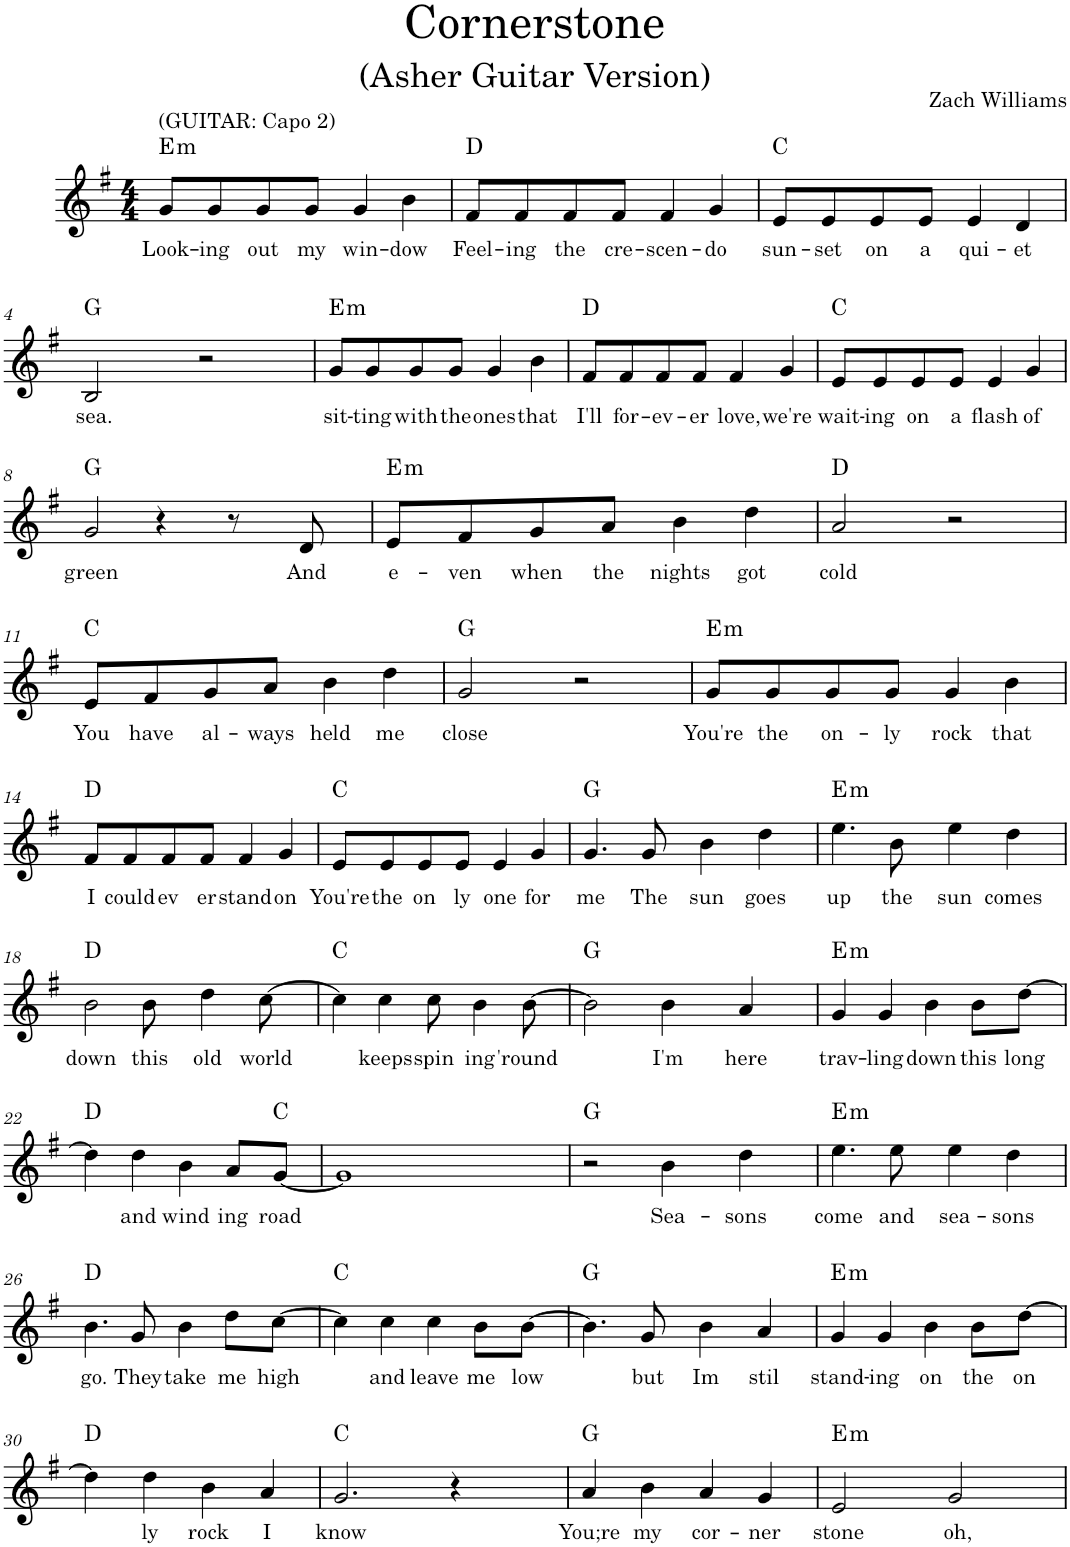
**kern	**text	**harte
*part1	*part1	*part1
*staff1	*staff1	*
*I"Piano	*	*
*I'Pno.	*	*
*clefG2	*	*
*k[f#]	*	*
*M4/4	*	*
=1	=1	=1
!LO:TX:a:t=(GUITAR&colon; Capo 2)	!	!
!	!LO:LY:b	!LO:H:kt=m
8g/L	Look-	E:min
!	!LO:LY:b	!
8g/	-ing	.
!	!LO:LY:b	!
8g/	out	.
!	!LO:LY:b	!
8g/J	my	.
!	!LO:LY:b	!
4g/	win-	.
!	!LO:LY:b	!
4b\	-dow	.
=2	=2	=2
!	!LO:LY:b	!
8f#/L	Feel-	D:maj
!	!LO:LY:b	!
8f#/	-ing	.
!	!LO:LY:b	!
8f#/	the	.
!	!LO:LY:b	!
8f#/J	cre-	.
!	!LO:LY:b	!
4f#/	-scen-	.
!	!LO:LY:b	!
4g/	-do	.
=3	=3	=3
!	!LO:LY:b	!
8e/L	sun-	C:maj
!	!LO:LY:b	!
8e/	-set	.
!	!LO:LY:b	!
8e/	on	.
!	!LO:LY:b	!
8e/J	a	.
!	!LO:LY:b	!
4e/	qui-	.
!	!LO:LY:b	!
4d/	-et	.
!!LO:LB:g=z
=4	=4	=4
!	!LO:LY:b	!
2B/	sea.	G:maj
2r	.	.
=5	=5	=5
!	!LO:LY:b	!LO:H:kt=m
8g/L	sit-	E:min
!	!LO:LY:b	!
8g/	-ting	.
!	!LO:LY:b	!
8g/	with	.
!	!LO:LY:b	!
8g/J	the	.
!	!LO:LY:b	!
4g/	ones	.
!	!LO:LY:b	!
4b\	that	.
=6	=6	=6
!	!LO:LY:b	!
8f#/L	I'll	D:maj
!	!LO:LY:b	!
8f#/	for-	.
!	!LO:LY:b	!
8f#/	-ev-	.
!	!LO:LY:b	!
8f#/J	-er	.
!	!LO:LY:b	!
4f#/	love,	.
!	!LO:LY:b	!
4g/	we're	.
=7	=7	=7
!	!LO:LY:b	!
8e/L	wait-	C:maj
!	!LO:LY:b	!
8e/	-ing	.
!	!LO:LY:b	!
8e/	on	.
!	!LO:LY:b	!
8e/J	a	.
!	!LO:LY:b	!
4e/	flash	.
!	!LO:LY:b	!
4g/	of	.
!!LO:LB:g=z
=8	=8	=8
!	!LO:LY:b	!
2g/	green	G:maj
4r	.	.
8r	.	.
!	!LO:LY:b	!
8d/	And	.
=9	=9	=9
!	!LO:LY:b	!LO:H:kt=m
8e/L	e-	E:min
!	!LO:LY:b	!
8f#/	-ven	.
!	!LO:LY:b	!
8g/	when	.
!	!LO:LY:b	!
8a/J	the	.
!	!LO:LY:b	!
4b\	nights	.
!	!LO:LY:b	!
4dd\	got	.
=10	=10	=10
!	!LO:LY:b	!
2a/	cold	D:maj
2r	.	.
!!LO:LB:g=z
=11	=11	=11
!	!LO:LY:b	!
8e/L	You	C:maj
!	!LO:LY:b	!
8f#/	have	.
!	!LO:LY:b	!
8g/	al-	.
!	!LO:LY:b	!
8a/J	-ways	.
!	!LO:LY:b	!
4b\	held	.
!	!LO:LY:b	!
4dd\	me	.
=12	=12	=12
!	!LO:LY:b	!
2g/	close	G:maj
2r	.	.
=13	=13	=13
!	!LO:LY:b	!LO:H:kt=m
8g/L	You're	E:min
!	!LO:LY:b	!
8g/	the	.
!	!LO:LY:b	!
8g/	on-	.
!	!LO:LY:b	!
8g/J	-ly	.
!	!LO:LY:b	!
4g/	rock	.
!	!LO:LY:b	!
4b\	that	.
!!LO:LB:g=z
=14	=14	=14
!	!LO:LY:b	!
8f#/L	I	D:maj
!	!LO:LY:b	!
8f#/	could	.
!	!LO:LY:b	!
8f#/	ev	.
!	!LO:LY:b	!
8f#/J	er	.
!	!LO:LY:b	!
4f#/	stand	.
!	!LO:LY:b	!
4g/	on	.
=15	=15	=15
!	!LO:LY:b	!
8e/L	You're	C:maj
!	!LO:LY:b	!
8e/	the	.
!	!LO:LY:b	!
8e/	on	.
!	!LO:LY:b	!
8e/J	ly	.
!	!LO:LY:b	!
4e/	one	.
!	!LO:LY:b	!
4g/	for	.
=16	=16	=16
!	!LO:LY:b	!
4.g/	me	G:maj
!	!LO:LY:b	!
8g/	The	.
!	!LO:LY:b	!
4b\	sun	.
!	!LO:LY:b	!
4dd\	goes	.
=17	=17	=17
!	!LO:LY:b	!LO:H:kt=m
4.ee\	up	E:min
!	!LO:LY:b	!
8b\	the	.
!	!LO:LY:b	!
4ee\	sun	.
!	!LO:LY:b	!
4dd\	comes	.
!!LO:LB:g=z
=18	=18	=18
!	!LO:LY:b	!
2b\	down	D:maj
!	!LO:LY:b	!
8b\	this	.
!	!LO:LY:b	!
4dd\	old	.
!	!LO:LY:b	!
[8cc\	world	.
=19	=19	=19
4cc\]	.	C:maj
!	!LO:LY:b	!
4cc\	keeps	.
!	!LO:LY:b	!
8cc\	spin	.
!	!LO:LY:b	!
4b\	ing	.
!	!LO:LY:b	!
[8b\	'round	.
=20	=20	=20
2b\]	.	G:maj
!	!LO:LY:b	!
4b\	I'm	.
!	!LO:LY:b	!
4a/	here	.
=21	=21	=21
!	!LO:LY:b	!LO:H:kt=m
4g/	trav-	E:min
!	!LO:LY:b	!
4g/	-ling	.
!	!LO:LY:b	!
4b\	down	.
!	!LO:LY:b	!
8b\L	this	.
!	!LO:LY:b	!
[8dd\J	long	.
!!LO:LB:g=z
=22	=22	=22
4dd\]	.	D:maj
!	!LO:LY:b	!
4dd\	and	.
!	!LO:LY:b	!
4b\	wind	.
!	!LO:LY:b	!
8a/L	ing	.
!	!LO:LY:b	!
[8g/J	road	C:maj
=23	=23	=23
1g]	.	.
=24	=24	=24
2r	.	G:maj
!	!LO:LY:b	!
4b\	Sea-	.
!	!LO:LY:b	!
4dd\	-sons	.
=25	=25	=25
!	!LO:LY:b	!LO:H:kt=m
4.ee\	come	E:min
!	!LO:LY:b	!
8ee\	and	.
!	!LO:LY:b	!
4ee\	sea-	.
!	!LO:LY:b	!
4dd\	-sons	.
!!LO:LB:g=z
=26	=26	=26
!	!LO:LY:b	!
4.b\	go.	D:maj
!	!LO:LY:b	!
8g/	They	.
!	!LO:LY:b	!
4b\	take	.
!	!LO:LY:b	!
8dd\L	me	.
!	!LO:LY:b	!
[8cc\J	high	.
=27	=27	=27
4cc\]	.	C:maj
!	!LO:LY:b	!
4cc\	and	.
!	!LO:LY:b	!
4cc\	leave	.
!	!LO:LY:b	!
8b\L	me	.
!	!LO:LY:b	!
[8b\J	low	.
=28	=28	=28
4.b\]	.	G:maj
!	!LO:LY:b	!
8g/	but	.
!	!LO:LY:b	!
4b\	Im	.
!	!LO:LY:b	!
4a/	stil	.
=29	=29	=29
!	!LO:LY:b	!LO:H:kt=m
4g/	stand-	E:min
!	!LO:LY:b	!
4g/	-ing	.
!	!LO:LY:b	!
4b\	on	.
!	!LO:LY:b	!
8b\L	the	.
!	!LO:LY:b	!
[8dd\J	on	.
!!LO:LB:g=z
=30	=30	=30
4dd\]	.	D:maj
!	!LO:LY:b	!
4dd\	ly	.
!	!LO:LY:b	!
4b\	rock	.
!	!LO:LY:b	!
4a/	I	.
=31	=31	=31
!	!LO:LY:b	!
2.g/	know	C:maj
4r	.	.
=32	=32	=32
!	!LO:LY:b	!
4a/	You;re	G:maj
!	!LO:LY:b	!
4b\	my	.
!	!LO:LY:b	!
4a/	cor-	.
!	!LO:LY:b	!
4g/	-ner	.
=33	=33	=33
!	!LO:LY:b	!LO:H:kt=m
2e/	stone	E:min
!	!LO:LY:b	!
2g/	oh,	.
=	=	=
*-	*-	*-
